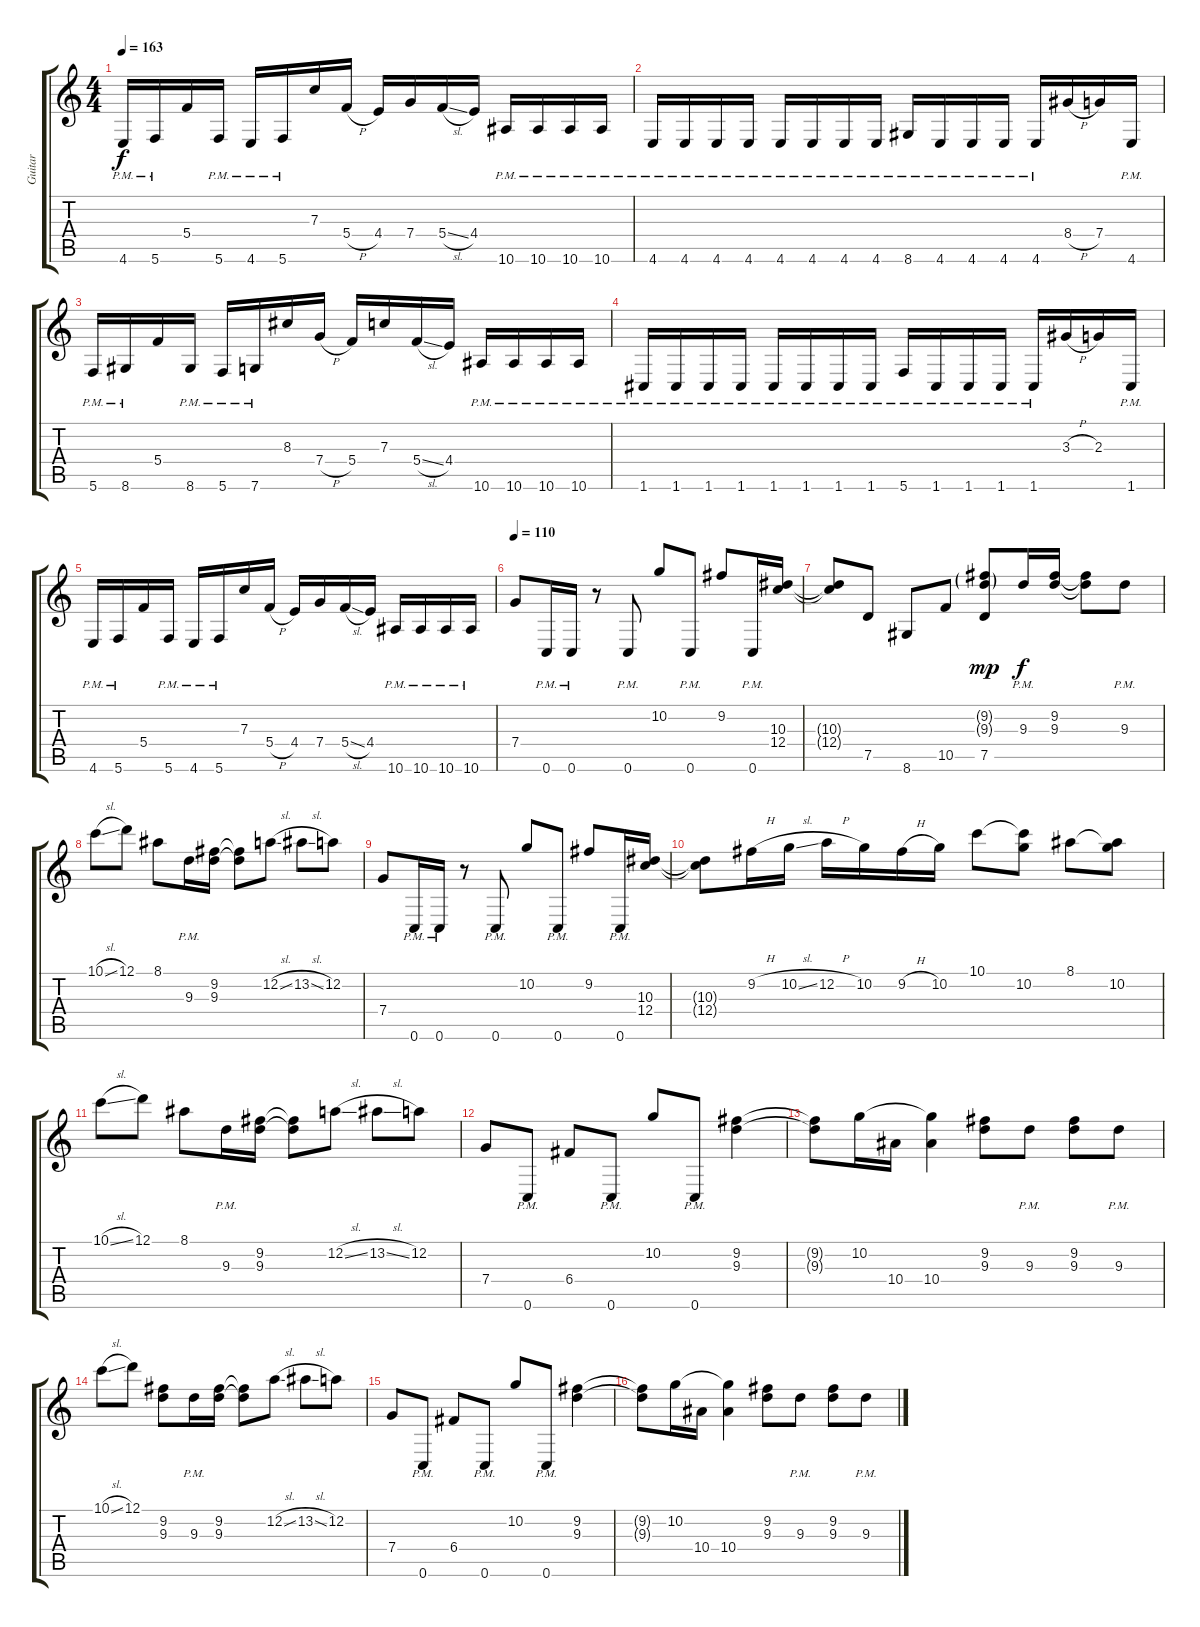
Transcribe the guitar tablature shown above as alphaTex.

\track ("Guitar" "Guitar") {instrument distortionguitar}
\staff {score tabs}
\tuning (D4 A3 F3 C3 G2 C2) {hide}
\ts (4 4)
\tempo 163
\clef g2
\ks c
4.6{pm}.16{dy f} 5.6{pm}.16 5.4.16 5.6{pm}.16 4.6{pm}.16 5.6{pm}.16 7.3.16 5.4{h}.16 4.4.16 7.4.16 5.4{sl}.16 4.4.16 10.6{pm}.16 10.6{pm}.16 10.6{pm}.16 10.6{pm}.16 |
4.6{pm}.16 4.6{pm}.16 4.6{pm}.16 4.6{pm}.16 4.6{pm}.16 4.6{pm}.16 4.6{pm}.16 4.6{pm}.16 8.6{pm}.16 4.6{pm}.16 4.6{pm}.16 4.6{pm}.16 4.6{pm}.16 8.4{h}.16 7.4.16 4.6{pm}.16 |
5.6{pm}.16 8.6{pm}.16 5.4.16 8.6{pm}.16 5.6{pm}.16 7.6{pm}.16 8.3.16 7.4{h}.16 5.4.16 7.3.16 5.4{sl}.16 4.4.16 10.6{pm}.16 10.6{pm}.16 10.6{pm}.16 10.6{pm}.16 |
1.6{pm}.16 1.6{pm}.16 1.6{pm}.16 1.6{pm}.16 1.6{pm}.16 1.6{pm}.16 1.6{pm}.16 1.6{pm}.16 5.6{pm}.16 1.6{pm}.16 1.6{pm}.16 1.6{pm}.16 1.6{pm}.16 3.3{h}.16 2.3.16 1.6{pm}.16 |
4.6{pm}.16 5.6{pm}.16 5.4.16 5.6{pm}.16 4.6{pm}.16 5.6{pm}.16 7.3.16 5.4{h}.16 4.4.16 7.4.16 5.4{sl}.16 4.4.16 10.6{pm}.16 10.6{pm}.16 10.6{pm}.16 10.6{pm}.16 |
\tempo 110
7.4.8 0.6{pm}.16 0.6{pm}.16 r.8 0.6{pm}.8 10.2.8 0.6{pm}.8 9.2.8 0.6{pm}.16 (10.3 12.4).16 |
(10.3{t} 12.4{t}).8 7.5.8 8.6.8 10.5.8 (9.2{g} 9.3{g} 7.5).8{dy mp} 9.3{pm}.16{dy f} (9.2 9.3).16 (9.2{t} 9.3{t}).8 9.3{pm}.8 |
10.1{sl}.8 12.1.8 8.1.8 9.3{pm}.16 (9.2 9.3).16 (9.2{t} 9.3{t}).8 12.2{sl}.8 13.2{sl}.8 12.2.8 |
7.4.8 0.6{pm}.16 0.6{pm}.16 r.8 0.6{pm}.8 10.2.8 0.6{pm}.8 9.2.8 0.6{pm}.16 (10.3 12.4).16 |
(10.3{t} 12.4{t}).8 9.2{h}.16 10.2{sl}.16 12.2{h}.16 10.2.16 9.2{h}.16 10.2.16 10.1.8 (10.1{t} 10.2).8 8.1.8 (8.1{t} 10.2).8 |
10.1{sl}.8 12.1.8 8.1.8 9.3{pm}.16 (9.2 9.3).16 (9.2{t} 9.3{t}).8 12.2{sl}.8 13.2{sl}.8 12.2.8 |
7.4.8 0.6{pm}.8 6.4.8 0.6{pm}.8 10.2.8 0.6{pm}.8 (9.2 9.3).4 |
(9.2{t} 9.3{t}).8 10.2.16 10.4.16 (10.2{t} 10.4).4 (9.2 9.3).8 9.3{pm}.8 (9.2 9.3).8 9.3{pm}.8 |
10.1{sl}.8 12.1.8 (9.2 9.3).8 9.3{pm}.16 (9.2 9.3).16 (9.2{t} 9.3{t}).8 12.2{sl}.8 13.2{sl}.8 12.2.8 |
7.4.8 0.6{pm}.8 6.4.8 0.6{pm}.8 10.2.8 0.6{pm}.8 (9.2 9.3).4 |
(9.2{t} 9.3{t}).8 10.2.16 10.4.16 (10.2{t} 10.4).4 (9.2 9.3).8 9.3{pm}.8 (9.2 9.3).8 9.3{pm}.8
